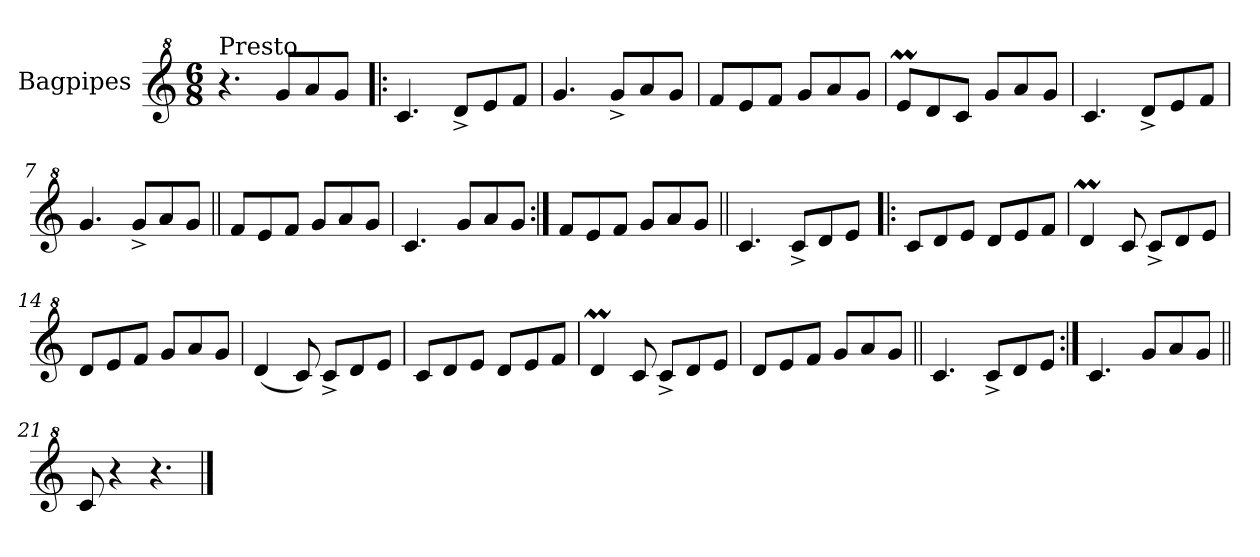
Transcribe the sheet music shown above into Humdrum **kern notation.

**kern
*part1
*staff1
*I"Bagpipes
*I'Bag
*clefG^2
*k[]
*C:
*M6/8
=1
!LO:TX:a:t=Presto
4.r
8gg/L
8aa/
8gg/J
=2!|:
4.cc/
8dd^/L
8ee/
8ff/J
=3
4.gg/
8gg^/L
8aa/
8gg/J
=4
8ff/L
8ee/
8ff/J
8gg/L
8aa/
8gg/J
=5
8eem/L
8dd/
8cc/J
8gg/L
8aa/
8gg/J
=6
4.cc/
8dd^/L
8ee/
8ff/J
=7
4.gg/
8gg^/L
8aa/
8gg/J
!!LO:LB:g=z
=8||
8ff/L
8ee/
8ff/J
8gg/L
8aa/
8gg/J
=9
4.cc/
8gg/L
8aa/
8gg/J
=10:|!
8ff/L
8ee/
8ff/J
8gg/L
8aa/
8gg/J
=11||
4.cc/
8cc^/L
8dd/
8ee/J
=12!|:
8cc/L
8dd/
8ee/J
8dd/L
8ee/
8ff/J
=13
4ddM/
8cc/
8cc^/L
8dd/
8ee/J
=14
8dd/L
8ee/
8ff/J
8gg/L
8aa/
8gg/J
!!LO:LB:g=z
=15
(4dd/
8cc/)
8cc^/L
8dd/
8ee/J
=16
8cc/L
8dd/
8ee/J
8dd/L
8ee/
8ff/J
=17
4ddM/
8cc/
8cc^/L
8dd/
8ee/J
=18
8dd/L
8ee/
8ff/J
8gg/L
8aa/
8gg/J
=19||
4.cc/
8cc^/L
8dd/
8ee/J
=20:|!
4.cc/
8gg/L
8aa/
8gg/J
=21||
8cc/
4r
4.r
==
*-
